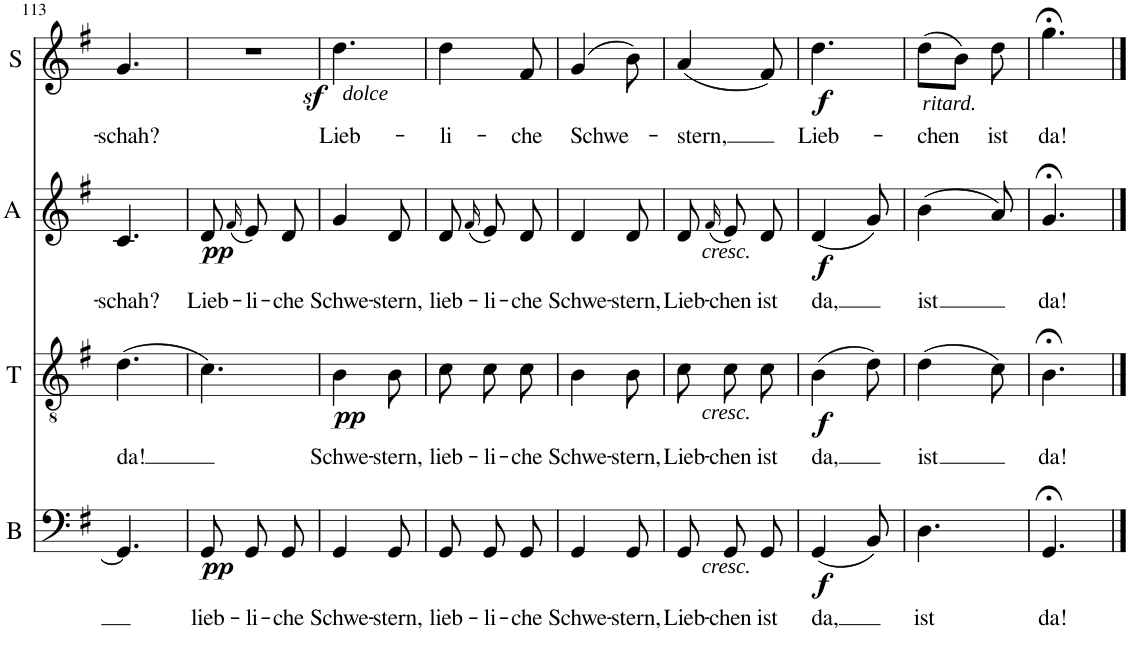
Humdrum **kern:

**kern	**text	**dynam	**kern	**text	**dynam	**kern	**text	**dynam	**kern	**text	**dynam
*part4	*part4	*part4	*part3	*part3	*part3	*part2	*part2	*part2	*part1	*part1	*part1
*staff4	*staff4	*staff4	*staff3	*staff3	*staff3	*staff2	*staff2	*staff2	*staff1	*staff1	*staff1
*I"B	*	*	*I"T	*	*	*I"A	*	*	*I"S	*	*
*I'B	*	*	*I'T	*	*	*I'A	*	*	*I'S	*	*
!!LO:PB:g=z
*clefF4	*	*	*clefGv2	*	*	*clefG2	*	*	*clefG2	*	*
*k[f#]	*	*	*k[f#]	*	*	*k[f#]	*	*	*k[f#]	*	*
*M3/8	*	*	*M3/8	*	*	*M3/8	*	*	*M3/8	*	*
=113	=113	=113	=113	=113	=113	=113	=113	=113	=113	=113	=113
!	!	!	!	!LO:LY:b	!	!	!LO:LY:b	!	!	!LO:LY:b	!
4.GG/]	.	.	(4.d\	da!	.	4.c/	-schah?	.	4.g/	-schah?	.
=114	=114	=114	=114	=114	=114	=114	=114	=114	=114	=114	=114
!	!LO:LY:b	!LO:DY:b	!	!	!	!	!LO:LY:b	!LO:DY:b	!	!	!
8GG/L	lieb-	pp	4.c\)	.	.	8d/L	Lieb-	pp	4.r	.	.
.	.	.	.	.	.	(16qf#/	.	.	.	.	.
!	!LO:LY:b	!	!	!	!	!	!LO:LY:b	!	!	!	!
8GG/	-li-	.	.	.	.	8e/)	-li-	.	.	.	.
!	!LO:LY:b	!	!	!	!	!	!LO:LY:b	!	!	!	!
8GG/J	-che	.	.	.	.	8d/J	-che	.	.	.	.
=115	=115	=115	=115	=115	=115	=115	=115	=115	=115	=115	=115
!	!LO:LY:b	!	!	!LO:LY:b	!LO:DY:b	!	!LO:LY:b	!	!	!LO:LY:b	!LO:DY:b
4GG/	Schwe-	.	4B\	Schwe-	pp	4g/	Schwe-	.	4.ddz<\	Lieb-	other-dynamics
!	!LO:LY:b	!	!	!LO:LY:b	!	!	!LO:LY:b	!	!	!	!
8GG/	-stern,	.	8B\	-stern,	.	8d/	-stern,	.	.	.	.
=116	=116	=116	=116	=116	=116	=116	=116	=116	=116	=116	=116
!	!LO:LY:b	!	!	!LO:LY:b	!	!	!LO:LY:b	!	!	!LO:LY:b	!
8GG/L	lieb-	.	8c\L	lieb-	.	8d/L	lieb-	.	4dd\	-li-	.
.	.	.	.	.	.	(16qf#/	.	.	.	.	.
!	!LO:LY:b	!	!	!LO:LY:b	!	!	!LO:LY:b	!	!	!	!
8GG/	-li-	.	8c\	-li-	.	8e/)	-li-	.	.	.	.
!	!LO:LY:b	!	!	!LO:LY:b	!	!	!LO:LY:b	!	!	!LO:LY:b	!
8GG/J	-che	.	8c\J	-che	.	8d/J	-che	.	8f#/	-che	.
=117	=117	=117	=117	=117	=117	=117	=117	=117	=117	=117	=117
!	!LO:LY:b	!	!	!LO:LY:b	!	!	!LO:LY:b	!	!	!LO:LY:b	!
4GG/	Schwe-	.	4B\	Schwe-	.	4d/	Schwe-	.	(4g/	Schwe-	.
!	!LO:LY:b	!	!	!LO:LY:b	!	!	!LO:LY:b	!	!	!	!
8GG/	-stern,	.	8B\	-stern,	.	8d/	-stern,	.	8b\)	.	.
=118	=118	=118	=118	=118	=118	=118	=118	=118	=118	=118	=118
!	!LO:LY:b	!LO:DY:b	!	!LO:LY:b	!LO:DY:b	!	!LO:LY:b	!LO:DY:b	!	!LO:LY:b	!
8GG/L	Lieb-	other-dynamics	8c\L	Lieb-	other-dynamics	8d/L	Lieb-	other-dynamics	(4a/	-stern,	.
.	.	.	.	.	.	(16qf#/	.	.	.	.	.
!	!LO:LY:b	!	!	!LO:LY:b	!	!	!LO:LY:b	!	!	!	!
8GG/	-chen	.	8c\	-chen	.	8e/)	-chen	.	.	.	.
!	!LO:LY:b	!	!	!LO:LY:b	!	!	!LO:LY:b	!	!	!	!
8GG/J	ist	.	8c\J	ist	.	8d/J	ist	.	8f#/)	.	.
=119	=119	=119	=119	=119	=119	=119	=119	=119	=119	=119	=119
!	!LO:LY:b	!LO:DY:b	!	!LO:LY:b	!LO:DY:b	!	!LO:LY:b	!LO:DY:b	!	!LO:LY:b	!LO:DY:b
(4GG/	da,	f	(4B\	da,	f	(4d/	da,	f	4.dd\	Lieb-	f
8BB/)	.	.	8d\)	.	.	8g/)	.	.	.	.	.
=120	=120	=120	=120	=120	=120	=120	=120	=120	=120	=120	=120
!	!LO:LY:b	!	!	!LO:LY:b	!	!	!LO:LY:b	!	!	!LO:LY:b	!LO:DY:b
4.D\	ist	.	(4d\	ist	.	(4b\	ist	.	(8dd\L	-chen	other-dynamics
.	.	.	.	.	.	.	.	.	8b\J)	.	.
!	!	!	!	!	!	!	!	!	!	!LO:LY:b	!
.	.	.	8c\)	.	.	8a/)	.	.	8dd\	ist	.
=121	=121	=121	=121	=121	=121	=121	=121	=121	=121	=121	=121
!	!LO:LY:b	!	!	!LO:LY:b	!	!	!LO:LY:b	!	!	!LO:LY:b	!
4.GG;</	da!	.	4.B;<\	da!	.	4.g;</	da!	.	4.gg;<\	da!	.
==	==	==	==	==	==	==	==	==	==	==	==
*-	*-	*-	*-	*-	*-	*-	*-	*-	*-	*-	*-
